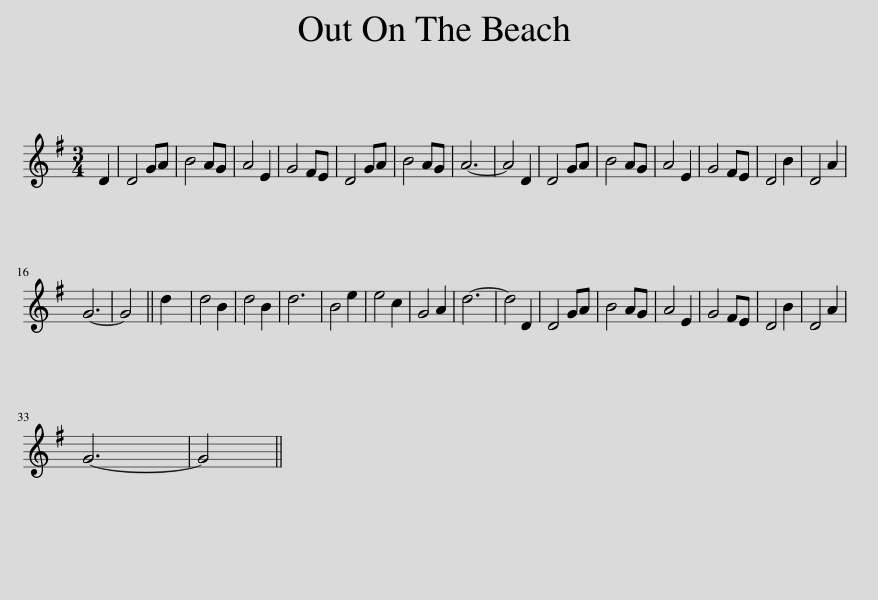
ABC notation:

X:1
L:1/8
M:3/4
I:linebreak $
K:G
V:1 treble
V:1
 D2 | D4 GA | B4 AG | A4 E2 | G4 FE | %5
 D4 GA | B4 AG | A6- | A4 D2 | D4 GA | %10
 B4 AG | A4 E2 | G4 FE | D4 B2 | D4 A2 |$ %15
 G6- | G4 || d2 | d4 B2 | d4 B2 | %20
 d6 | B4 e2 | e4 c2 | G4 A2 | d6- | %25
 d4 D2 | D4 GA | B4 AG | A4 E2 | G4 FE | %30
 D4 B2 | D4 A2 |$ G6- | G4 || %34
